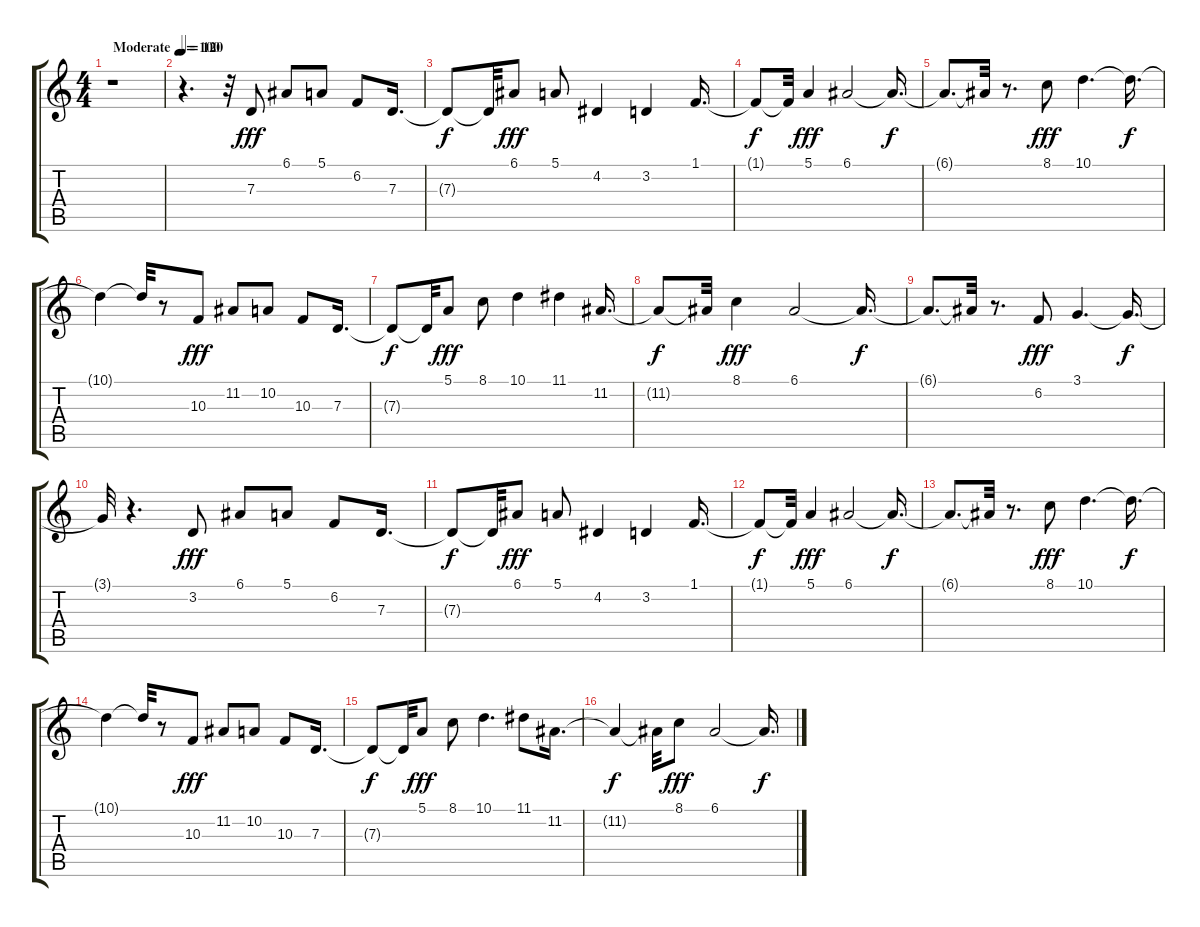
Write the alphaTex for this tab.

\track "" {instrument voiceoohs}
\staff {score tabs}
\tuning (E4 B3 G3 D3 A2 E2) {hide}
\ts (4 4)
\tempo (100 "Moderate")
\clef g2
\ks c
r.1{dy fff instrument voiceoohs} |
\tempo 120
r.4{d} r.32 7.3.8 6.1.8 5.1.8 6.2.8 7.3.16{d} |
7.3{t}.8{dy f} 7.3{t}.32 6.1.8{dy fff} 5.1.8 4.2.4 3.2.4 1.1.16{d} |
1.1{t}.8{dy f} 1.1{t}.32 5.1.4{dy fff} 6.1.2 6.1{t}.16{d dy f} |
6.1{t}.8{d} 6.1{t}.32 r.8{d} 8.1.8{dy fff} 10.1.4{d} 10.1{t}.16{d dy f} |
10.1{t}.4 10.1{t}.32 r.8 10.3.8{dy fff} 11.2.8 10.2.8 10.3.8 7.3.16{d} |
7.3{t}.8{dy f} 7.3{t}.32 5.1.8{dy fff} 8.1.8 10.1.4 11.1.4 11.2.16{d} |
11.2{t}.8{dy f} 11.2{t}.32 8.1.4{dy fff} 6.1.2 6.1{t}.16{d dy f} |
6.1{t}.8{d} 6.1{t}.32 r.8{d} 6.2.8{dy fff} 3.1.4{d} 3.1{t}.16{d dy f} |
3.1{t}.32 r.4{d} 3.2.8{dy fff} 6.1.8 5.1.8 6.2.8 7.3.16{d} |
7.3{t}.8{dy f} 7.3{t}.32 6.1.8{dy fff} 5.1.8 4.2.4 3.2.4 1.1.16{d} |
1.1{t}.8{dy f} 1.1{t}.32 5.1.4{dy fff} 6.1.2 6.1{t}.16{d dy f} |
6.1{t}.8{d} 6.1{t}.32 r.8{d} 8.1.8{dy fff} 10.1.4{d} 10.1{t}.16{d dy f} |
10.1{t}.4 10.1{t}.32 r.8 10.3.8{dy fff} 11.2.8 10.2.8 10.3.8 7.3.16{d} |
7.3{t}.8{dy f} 7.3{t}.32 5.1.8{dy fff} 8.1.8 10.1.4{d} 11.1.8 11.2.16{d} |
11.2{t}.4{dy f} 11.2{t}.32 8.1.8{dy fff} 6.1.2 6.1{t}.16{d dy f}
